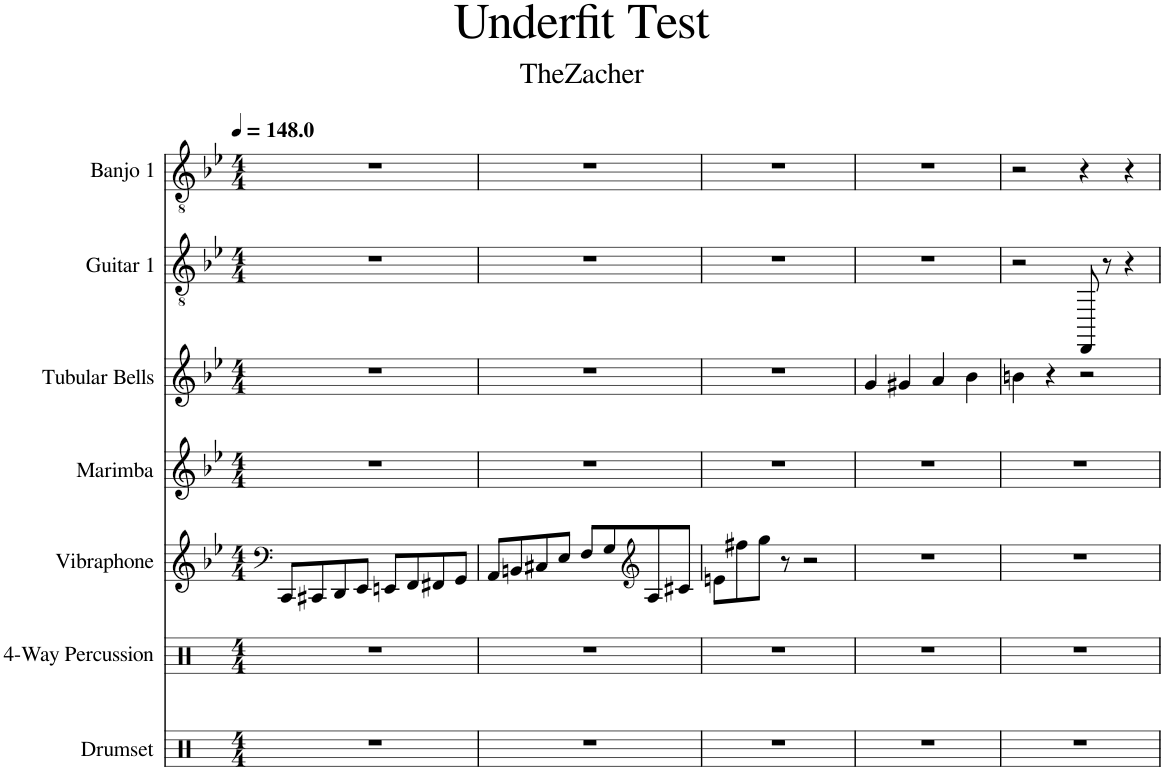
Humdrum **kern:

**kern	**kern	**kern	**kern	**kern	**kern	**kern
*part7	*part6	*part5	*part4	*part3	*part2	*part1
*staff7	*staff6	*staff5	*staff4	*staff3	*staff2	*staff1
*I"Drumset	*I"4-Way Percussion	*I"Vibraphone	*I"Marimba	*I"Tubular Bells	*I"Guitar 1	*I"Banjo 1
*	*I'4 Pec.	*I'Vib.	*I'Mrm.	*I'Bells	*	*
*clefX	*clefX	*clefF4	*clefG2	*clefG2	*clefGv2	*clefGv2
*k[b-e-]	*k[b-e-]	*k[b-e-]	*k[b-e-]	*k[b-e-]	*k[b-e-]	*k[b-e-]
*M4/4	*M4/4	*M4/4	*M4/4	*M4/4	*M4/4	*M4/4
*MM148	*MM148	*MM148	*MM148	*MM148	*MM148	*MM148
=1	=1	=1	=1	=1	=1	=1
1r	1r	8CC/L	1r	1r	1r	1r
.	.	8CC#X/	.	.	.	.
.	.	8DD/	.	.	.	.
.	.	8EE-/J	.	.	.	.
.	.	8EEn/L	.	.	.	.
.	.	8FF/	.	.	.	.
.	.	8FF#X/	.	.	.	.
.	.	8GG/J	.	.	.	.
=2	=2	=2	=2	=2	=2	=2
1r	1r	8AA/L	1r	1r	1r	1r
.	.	8BBn/	.	.	.	.
.	.	8C#X/	.	.	.	.
.	.	8E-/J	.	.	.	.
.	.	8F/L	.	.	.	.
.	.	8G/	.	.	.	.
*	*	*clefG2	*	*	*	*
.	.	8A/	.	.	.	.
.	.	8c#X/J	.	.	.	.
=3	=3	=3	=3	=3	=3	=3
1r	1r	8en\L	1r	1r	1r	1r
.	.	8ff#X\	.	.	.	.
.	.	8gg\J	.	.	.	.
.	.	8r	.	.	.	.
.	.	2r	.	.	.	.
=4	=4	=4	=4	=4	=4	=4
1r	1r	1r	1r	4g/	1r	1r
.	.	.	.	4g#X/	.	.
.	.	.	.	4a/	.	.
.	.	.	.	4b-\	.	.
=5	=5	=5	=5	=5	=5	=5
1r	1r	1r	1r	4bn\	2r	2r
.	.	.	.	4r	.	.
.	.	.	.	2r	8DDD/	4r
.	.	.	.	.	8r	.
.	.	.	.	.	4r	4r
=	=	=	=	=	=	=
*-	*-	*-	*-	*-	*-	*-
